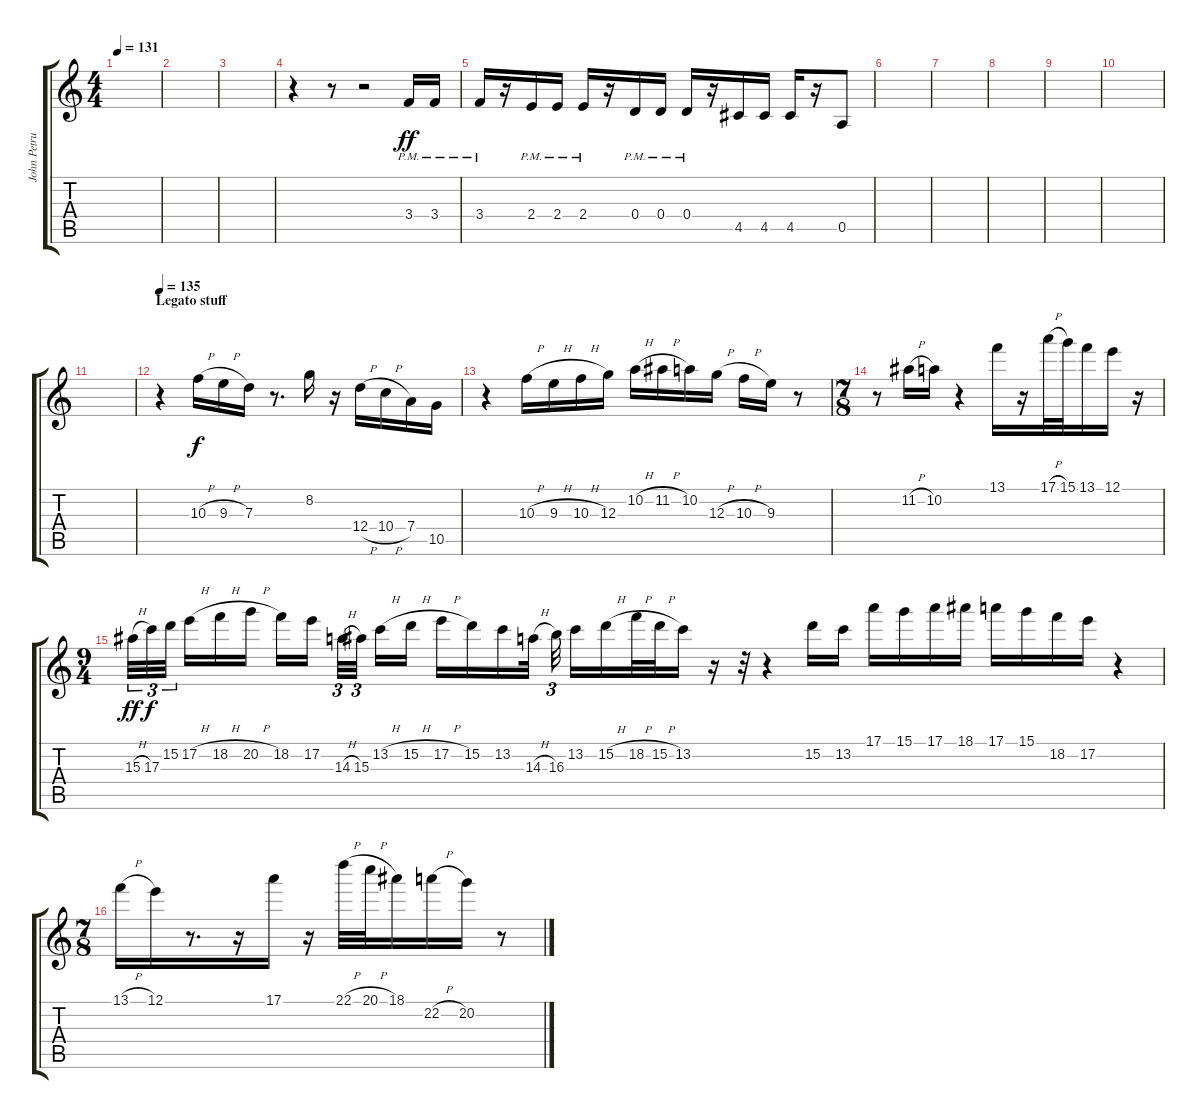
\track ("John Petrucci" "John Petru") {instrument distortionguitar}
\staff {score tabs}
\tuning (E4 B3 G3 D3 A2 E2) {hide}
\ts (4 4)
\tempo 131
\clef g2
\ks c
|
|
|
r.4 r.8 r.2 3.4{pm}.16{dy ff volume 13} 3.4{pm}.16 |
3.4{pm}.16 r.16 2.4{pm}.16 2.4{pm}.16 2.4{pm}.16 r.16 0.4{pm}.16 0.4{pm}.16 0.4{pm}.16 r.16 4.5.16 4.5.16 4.5.16 r.16 0.5.8 |
|
|
|
|
|
|
\section ("" "Legato stuff")
\tempo 135
r.4{volume 11 balance 16 instrument overdrivenguitar} 10.3{h}.16{dy f} 9.3{h}.16 7.3.16 r.8{d} 8.2.16 r.16 12.4{h}.16 10.4{h}.16 7.4.16 10.5.16 |
r.4 10.3{h}.16 9.3{h}.16 10.3{h}.16 12.3.16 10.2{h}.16 11.2{h}.16 10.2.16 12.3{h}.16 10.3{h}.16 9.3.16 r.8 |
\ts (7 8)
r.8 11.2{h}.16 10.2.16 r.4 13.1.16 r.16 17.1{h}.32 15.1.32 13.1.16 12.1.16 r.16 |
\ts (9 4)
15.3{h}.32{tu (3 2) dy ff} 17.3.32{tu (3 2) dy f} 15.2.32{tu (3 2)} 17.2{h}.16 18.2{h}.16 20.2{h}.16 18.2.16 17.2.16 14.3{h}.32{tu (3 2)} 15.3.32{tu (3 2)} 13.2{h}.16 15.2{h}.16 17.2{h}.16 15.2.16 13.2.16 14.3{h}.32 16.3.32{tu (3 2)} 13.2.16 15.2{h}.16 18.2{h}.32 15.2{h}.32 13.2.16 r.16 r.32 r.4 15.2.16 13.2.16 17.1.16 15.1.16 17.1.16 18.1.16 17.1.16 15.1.16 18.2.16 17.2.16 r.4 |
\ts (7 8)
13.1{h}.16 12.1.16 r.8{d} r.16 17.1.16 r.16 22.1{h}.32 20.1{h}.32 18.1.16 22.2{h}.16 20.2.16 r.8
